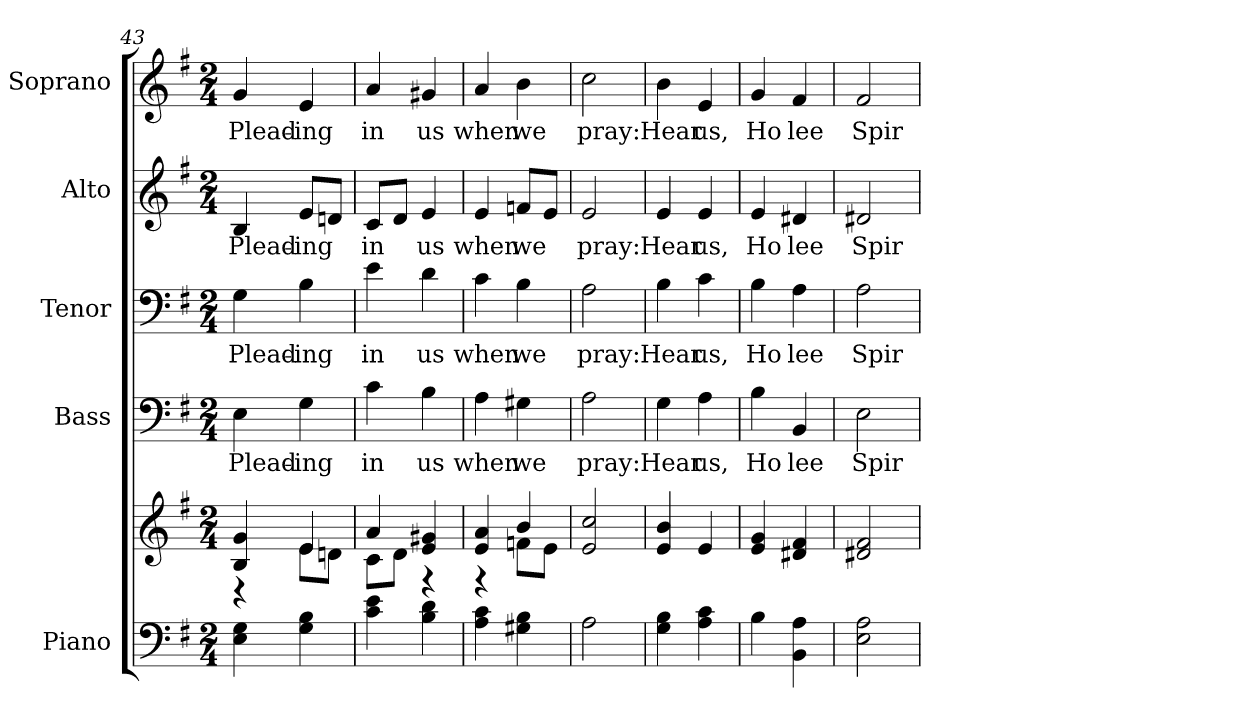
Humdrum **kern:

**kern	**kern	**kern	**text	**kern	**text	**kern	**text	**kern	**text
*part5	*part5	*part4	*part4	*part3	*part3	*part2	*part2	*part1	*part1
*staff6	*staff5	*staff4	*staff4	*staff3	*staff3	*staff2	*staff2	*staff1	*staff1
*I"Piano	*	*I"Bass	*	*I"Tenor	*	*I"Alto	*	*I"Soprano	*
*I'Pno.	*	*I'B.	*	*I'T.	*	*I'A.	*	*I'S.	*
*clefF4	*clefG2	*clefF4	*	*clefF4	*	*clefG2	*	*clefG2	*
*k[f#]	*k[f#]	*k[f#]	*	*k[f#]	*	*k[f#]	*	*k[f#]	*
*G:	*G:	*G:	*	*G:	*	*G:	*	*G:	*
*M2/4	*M2/4	*M2/4	*	*M2/4	*	*M2/4	*	*M2/4	*
=43	=43	=43	=43	=43	=43	=43	=43	=43	=43
*	*^	*	*	*	*	*	*	*	*
!	!	!	!	!LO:LY:b:color=#000000	!	!	!	!	!	!
!	!	!	!	!	!	!LO:LY:b:color=#000000	!	!	!	!
!	!	!	!	!	!	!	!	!LO:LY:b:color=#000000	!	!
!	!	!	!	!	!	!	!	!	!	!LO:LY:b:color=#000000
4Ei\ 4Gi	4Bi/ 4gi	4r	4Ei\	Plead-	4Gi\	Plead-	4Bi/	Plead-	4gi/	Plead-
!	!	!	!	!LO:LY:b:color=#000000	!	!	!	!	!	!
!	!	!	!	!	!	!LO:LY:b:color=#000000	!	!	!	!
!	!	!	!	!	!	!	!	!LO:LY:b:color=#000000	!	!
!	!	!	!	!	!	!	!	!	!	!LO:LY:b:color=#000000
4Gi\ 4Bi	4ei/	8ei\L	4Gi\	-ing	4Bi\	-ing	8ei/L	-ing	4ei/	-ing
.	.	8dni\J	.	.	.	.	8dni/J	.	.	.
!!LO:PB:g=z
=44	=44	=44	=44	=44	=44	=44	=44	=44	=44	=44
!	!	!	!	!LO:LY:b:color=#000000	!	!	!	!	!	!
!	!	!	!	!	!	!LO:LY:b:color=#000000	!	!	!	!
!	!	!	!	!	!	!	!	!LO:LY:b:color=#000000	!	!
!	!	!	!	!	!	!	!	!	!	!LO:LY:b:color=#000000
4ci\ 4ei	4ai/	8ci\L	4ci\	in	4ei\	in	8ci/L	in	4ai/	in
.	.	8di\J	.	.	.	.	8di/J	.	.	.
!	!	!	!	!LO:LY:b:color=#000000	!	!	!	!	!	!
!	!	!	!	!	!	!LO:LY:b:color=#000000	!	!	!	!
!	!	!	!	!	!	!	!	!LO:LY:b:color=#000000	!	!
!	!	!	!	!	!	!	!	!	!	!LO:LY:b:color=#000000
4Bi\ 4di	4ei/ 4g#Xi	4r	4Bi\	us	4di\	us	4ei/	us	4g#Xi/	us
=45	=45	=45	=45	=45	=45	=45	=45	=45	=45	=45
!	!	!	!	!LO:LY:b:color=#000000	!	!	!	!	!	!
!	!	!	!	!	!	!LO:LY:b:color=#000000	!	!	!	!
!	!	!	!	!	!	!	!	!LO:LY:b:color=#000000	!	!
!	!	!	!	!	!	!	!	!	!	!LO:LY:b:color=#000000
4Ai\ 4ci	4ei/ 4ai	4r	4Ai\	when	4ci\	when	4ei/	when	4ai/	when
!	!	!	!	!LO:LY:b:color=#000000	!	!	!	!	!	!
!	!	!	!	!	!	!LO:LY:b:color=#000000	!	!	!	!
!	!	!	!	!	!	!	!	!LO:LY:b:color=#000000	!	!
!	!	!	!	!	!	!	!	!	!	!LO:LY:b:color=#000000
4G#Xi\ 4Bi	4bi/	8fni\L	4G#Xi\	we	4Bi\	we	8fni/L	we	4bi\	we
.	.	8ei\J	.	.	.	.	8ei/J	.	.	.
*	*v	*v	*	*	*	*	*	*	*	*
=46	=46	=46	=46	=46	=46	=46	=46	=46	=46
*	*^	*	*	*	*	*	*	*	*
!	!	!	!	!LO:LY:b:color=#000000	!	!	!	!	!	!
*	*v	*v	*	*	*	*	*	*	*	*
*	*^	*	*	*	*	*	*	*	*
!	!	!	!	!	!	!LO:LY:b:color=#000000	!	!	!	!
*	*v	*v	*	*	*	*	*	*	*	*
*	*^	*	*	*	*	*	*	*	*
!	!	!	!	!	!	!	!	!LO:LY:b:color=#000000	!	!
*	*v	*v	*	*	*	*	*	*	*	*
*	*^	*	*	*	*	*	*	*	*
!	!	!	!	!	!	!	!	!	!	!LO:LY:b:color=#000000
*	*v	*v	*	*	*	*	*	*	*	*
2Ai\	2ei/ 2cci	2Ai\	pray:	2Ai\	pray:	2ei/	pray:	2cci\	pray:
!!LO:PB:g=z
=47	=47	=47	=47	=47	=47	=47	=47	=47	=47
!	!	!	!LO:LY:b:color=#000000	!	!	!	!	!	!
!	!	!	!	!	!LO:LY:b:color=#000000	!	!	!	!
!	!	!	!	!	!	!	!LO:LY:b:color=#000000	!	!
!	!	!	!	!	!	!	!	!	!LO:LY:b:color=#000000
4Gi\ 4Bi	4ei/ 4bi	4Gi\	Hear	4Bi\	Hear	4ei/	Hear	4bi\	Hear
!	!	!	!LO:LY:b:color=#000000	!	!	!	!	!	!
!	!	!	!	!	!LO:LY:b:color=#000000	!	!	!	!
!	!	!	!	!	!	!	!LO:LY:b:color=#000000	!	!
!	!	!	!	!	!	!	!	!	!LO:LY:b:color=#000000
4Ai\ 4ci	4ei/	4Ai\	us,	4ci\	us,	4ei/	us,	4ei/	us,
=48	=48	=48	=48	=48	=48	=48	=48	=48	=48
!	!	!	!LO:LY:b:color=#000000	!	!	!	!	!	!
!	!	!	!	!	!LO:LY:b:color=#000000	!	!	!	!
!	!	!	!	!	!	!	!LO:LY:b:color=#000000	!	!
!	!	!	!	!	!	!	!	!	!LO:LY:b:color=#000000
4Bi\	4ei/ 4gi	4Bi\	Ho	4Bi\	Ho	4ei/	Ho	4gi/	Ho
!	!	!	!LO:LY:b:color=#000000	!	!	!	!	!	!
!	!	!	!	!	!LO:LY:b:color=#000000	!	!	!	!
!	!	!	!	!	!	!	!LO:LY:b:color=#000000	!	!
!	!	!	!	!	!	!	!	!	!LO:LY:b:color=#000000
4BBi\ 4Ai	4d#Xi/ 4f#i	4BBi/	lee	4Ai\	lee	4d#Xi/	lee	4f#i/	lee
=49	=49	=49	=49	=49	=49	=49	=49	=49	=49
!	!	!	!LO:LY:b:color=#000000	!	!	!	!	!	!
!	!	!	!	!	!LO:LY:b:color=#000000	!	!	!	!
!	!	!	!	!	!	!	!LO:LY:b:color=#000000	!	!
!	!	!	!	!	!	!	!	!	!LO:LY:b:color=#000000
2Ei\ 2Ai	2d#Xi/ 2f#i	2Ei\	Spir-	2Ai\	Spir-	2d#Xi/	Spir-	2f#i/	Spir-
=	=	=	=	=	=	=	=	=	=
*-	*-	*-	*-	*-	*-	*-	*-	*-	*-
